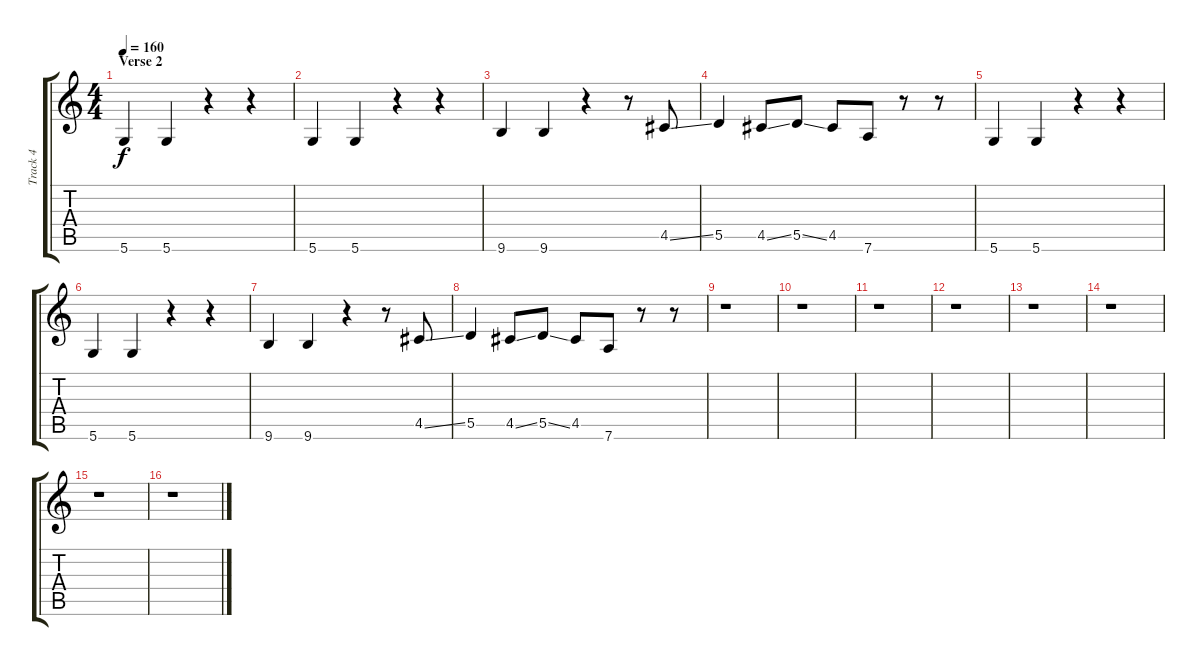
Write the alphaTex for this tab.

\track ("Track 4" "Track 4") {instrument electricbassfinger}
\staff {score tabs}
\tuning (E4 B3 G3 D3 A2 D2) {hide}
\ts (4 4)
\section ("" "Verse 2")
\tempo 160
\clef g2
\ks c
5.6.4{dy f} 5.6.4 r.4 r.4 |
5.6.4 5.6.4 r.4 r.4 |
9.6.4 9.6.4 r.4 r.8 4.5{ss}.8 |
5.5.4 4.5{ss}.8 5.5{ss}.8 4.5.8 7.6.8 r.8 r.8 |
5.6.4 5.6.4 r.4 r.4 |
5.6.4 5.6.4 r.4 r.4 |
9.6.4 9.6.4 r.4 r.8 4.5{ss}.8 |
5.5.4 4.5{ss}.8 5.5{ss}.8 4.5.8 7.6.8 r.8 r.8 |
r.1 |
r.1 |
r.1 |
r.1 |
r.1 |
r.1 |
r.1 |
r.1
